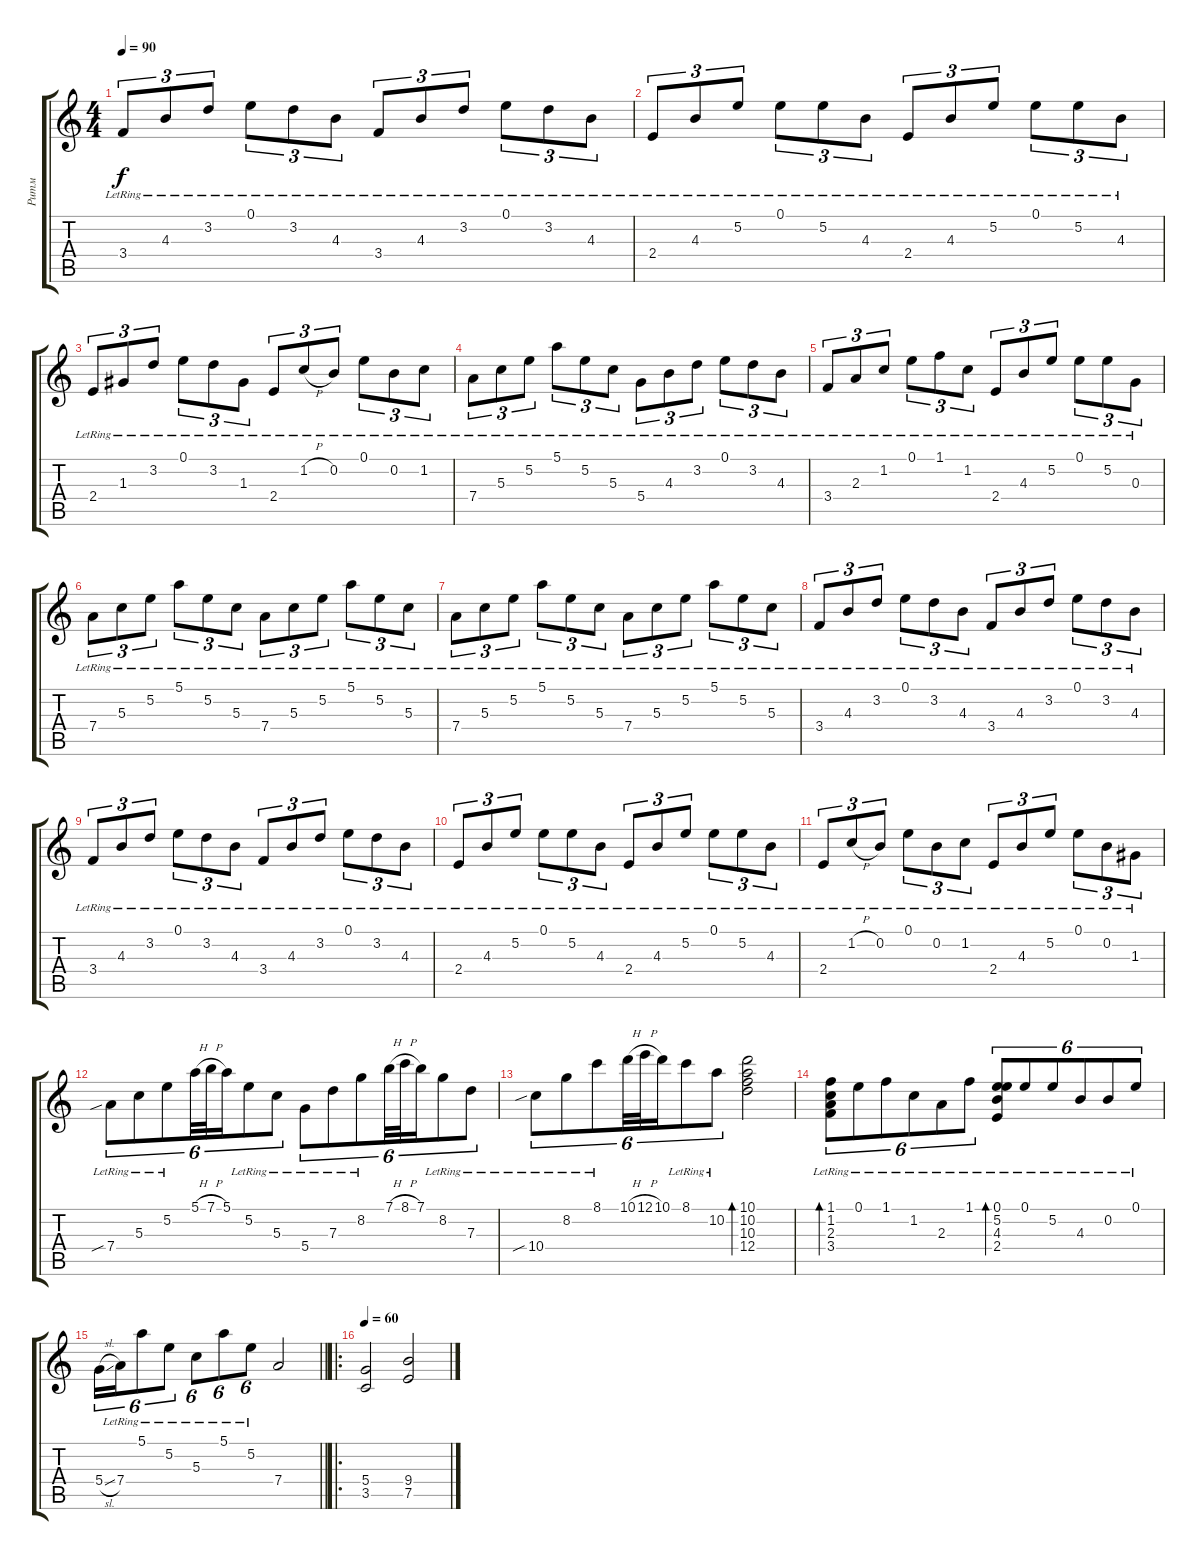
\track ("Ритм" "Ритм") {instrument acousticguitarsteel}
\staff {score tabs}
\tuning (E4 B3 G3 D3 A2 E2) {hide}
\ts (4 4)
\tempo 90
\clef g2
\ks c
3.4{lr}.8{tu (3 2) dy f} 4.3{lr}.8{tu (3 2)} 3.2{lr}.8{tu (3 2)} 0.1{lr}.8{tu (3 2)} 3.2{lr}.8{tu (3 2)} 4.3{lr}.8{tu (3 2)} 3.4{lr}.8{tu (3 2)} 4.3{lr}.8{tu (3 2)} 3.2{lr}.8{tu (3 2)} 0.1{lr}.8{tu (3 2)} 3.2{lr}.8{tu (3 2)} 4.3{lr}.8{tu (3 2)} |
2.4{lr}.8{tu (3 2)} 4.3{lr}.8{tu (3 2)} 5.2{lr}.8{tu (3 2)} 0.1{lr}.8{tu (3 2)} 5.2{lr}.8{tu (3 2)} 4.3{lr}.8{tu (3 2)} 2.4{lr}.8{tu (3 2)} 4.3{lr}.8{tu (3 2)} 5.2{lr}.8{tu (3 2)} 0.1{lr}.8{tu (3 2)} 5.2{lr}.8{tu (3 2)} 4.3{lr}.8{tu (3 2)} |
2.4{lr}.8{tu (3 2)} 1.3{lr}.8{tu (3 2)} 3.2{lr}.8{tu (3 2)} 0.1{lr}.8{tu (3 2)} 3.2{lr}.8{tu (3 2)} 1.3{lr}.8{tu (3 2)} 2.4{lr}.8{tu (3 2)} 1.2{h lr}.8{tu (3 2)} 0.2{lr}.8{tu (3 2)} 0.1{lr}.8{tu (3 2)} 0.2{lr}.8{tu (3 2)} 1.2{lr}.8{tu (3 2)} |
7.4{lr}.8{tu (3 2)} 5.3{lr}.8{tu (3 2)} 5.2{lr}.8{tu (3 2)} 5.1{lr}.8{tu (3 2)} 5.2{lr}.8{tu (3 2)} 5.3{lr}.8{tu (3 2)} 5.4{lr}.8{tu (3 2)} 4.3{lr}.8{tu (3 2)} 3.2{lr}.8{tu (3 2)} 0.1{lr}.8{tu (3 2)} 3.2{lr}.8{tu (3 2)} 4.3{lr}.8{tu (3 2)} |
3.4{lr}.8{tu (3 2)} 2.3{lr}.8{tu (3 2)} 1.2{lr}.8{tu (3 2)} 0.1{lr}.8{tu (3 2)} 1.1{lr}.8{tu (3 2)} 1.2{lr}.8{tu (3 2)} 2.4{lr}.8{tu (3 2)} 4.3{lr}.8{tu (3 2)} 5.2{lr}.8{tu (3 2)} 0.1{lr}.8{tu (3 2)} 5.2{lr}.8{tu (3 2)} 0.3{lr}.8{tu (3 2)} |
7.4{lr}.8{tu (3 2)} 5.3{lr}.8{tu (3 2)} 5.2{lr}.8{tu (3 2)} 5.1{lr}.8{tu (3 2)} 5.2{lr}.8{tu (3 2)} 5.3{lr}.8{tu (3 2)} 7.4{lr}.8{tu (3 2)} 5.3{lr}.8{tu (3 2)} 5.2{lr}.8{tu (3 2)} 5.1{lr}.8{tu (3 2)} 5.2{lr}.8{tu (3 2)} 5.3{lr}.8{tu (3 2)} |
7.4{lr}.8{tu (3 2)} 5.3{lr}.8{tu (3 2)} 5.2{lr}.8{tu (3 2)} 5.1{lr}.8{tu (3 2)} 5.2{lr}.8{tu (3 2)} 5.3{lr}.8{tu (3 2)} 7.4{lr}.8{tu (3 2)} 5.3{lr}.8{tu (3 2)} 5.2{lr}.8{tu (3 2)} 5.1{lr}.8{tu (3 2)} 5.2{lr}.8{tu (3 2)} 5.3{lr}.8{tu (3 2)} |
3.4{lr}.8{tu (3 2)} 4.3{lr}.8{tu (3 2)} 3.2{lr}.8{tu (3 2)} 0.1{lr}.8{tu (3 2)} 3.2{lr}.8{tu (3 2)} 4.3{lr}.8{tu (3 2)} 3.4{lr}.8{tu (3 2)} 4.3{lr}.8{tu (3 2)} 3.2{lr}.8{tu (3 2)} 0.1{lr}.8{tu (3 2)} 3.2{lr}.8{tu (3 2)} 4.3{lr}.8{tu (3 2)} |
3.4{lr}.8{tu (3 2)} 4.3{lr}.8{tu (3 2)} 3.2{lr}.8{tu (3 2)} 0.1{lr}.8{tu (3 2)} 3.2{lr}.8{tu (3 2)} 4.3{lr}.8{tu (3 2)} 3.4{lr}.8{tu (3 2)} 4.3{lr}.8{tu (3 2)} 3.2{lr}.8{tu (3 2)} 0.1{lr}.8{tu (3 2)} 3.2{lr}.8{tu (3 2)} 4.3{lr}.8{tu (3 2)} |
2.4{lr}.8{tu (3 2)} 4.3{lr}.8{tu (3 2)} 5.2{lr}.8{tu (3 2)} 0.1{lr}.8{tu (3 2)} 5.2{lr}.8{tu (3 2)} 4.3{lr}.8{tu (3 2)} 2.4{lr}.8{tu (3 2)} 4.3{lr}.8{tu (3 2)} 5.2{lr}.8{tu (3 2)} 0.1{lr}.8{tu (3 2)} 5.2{lr}.8{tu (3 2)} 4.3{lr}.8{tu (3 2)} |
2.4{lr}.8{tu (3 2)} 1.2{h lr}.8{tu (3 2)} 0.2{lr}.8{tu (3 2)} 0.1{lr}.8{tu (3 2)} 0.2{lr}.8{tu (3 2)} 1.2{lr}.8{tu (3 2)} 2.4{lr}.8{tu (3 2)} 4.3{lr}.8{tu (3 2)} 5.2{lr}.8{tu (3 2)} 0.1{lr}.8{tu (3 2)} 0.2{lr}.8{tu (3 2)} 1.3{lr}.8{tu (3 2)} |
7.4{sib lr}.8{tu (6 4)} 5.3{lr}.8{tu (6 4)} 5.2{lr}.8{tu (6 4)} 5.1{h}.32{tu (6 4)} 7.1{h}.32{tu (6 4)} 5.1.16{tu (6 4)} 5.2{lr}.8{tu (6 4)} 5.3{lr}.8{tu (6 4)} 5.4{lr}.8{tu (6 4)} 7.3{lr}.8{tu (6 4)} 8.2{lr}.8{tu (6 4)} 7.1{h}.32{tu (6 4)} 8.1{h}.32{tu (6 4)} 7.1.16{tu (6 4)} 8.2{lr}.8{tu (6 4)} 7.3{lr}.8{tu (6 4)} |
10.4{sib lr}.8{tu (6 4)} 8.2{lr}.8{tu (6 4)} 8.1{lr}.8{tu (6 4)} 10.1{h}.32{tu (6 4)} 12.1{h}.32{tu (6 4)} 10.1.16{tu (6 4)} 8.1{lr}.8{tu (6 4)} 10.2{lr}.8{tu (6 4)} (10.1 10.2 10.3 12.4).2{bd 120} |
(1.1{lr} 1.2{lr} 2.3{lr} 3.4{lr}).8{tu (6 4) bd 480} 0.1{lr}.8{tu (6 4)} 1.1{lr}.8{tu (6 4)} 1.2{lr}.8{tu (6 4)} 2.3{lr}.8{tu (6 4)} 1.1{lr}.8{tu (6 4)} (0.1{lr} 5.2{lr} 4.3{lr} 2.4{lr}).8{tu (6 4) bd 480} 0.1{lr}.8{tu (6 4)} 5.2{lr}.8{tu (6 4)} 4.3{lr}.8{tu (6 4)} 0.2{lr}.8{tu (6 4)} 0.1{lr}.8{tu (6 4)} |
\barLineRight lightlight
5.4{sl}.16{tu (6 4)} 7.4{lr}.16{tu (6 4)} 5.1{lr}.8{tu (6 4)} 5.2{lr}.8{tu (6 4)} 5.3{lr}.8{tu (6 4)} 5.1{lr}.8{tu (6 4)} 5.2{lr}.8{tu (6 4)} 7.4.2 |
\ro
\tempo 60
(5.4 3.5).2{instrument distortionguitar} (9.4 7.5).2
